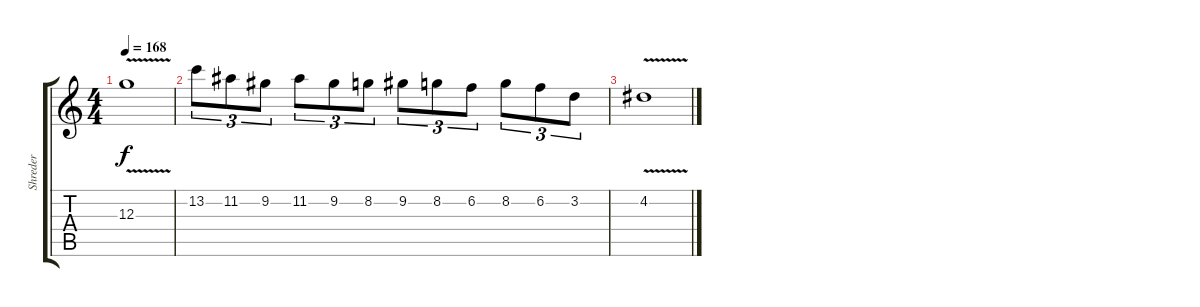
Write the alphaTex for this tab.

\track ("Shreder" "Shreder") {instrument distortionguitar}
\staff {score tabs}
\tuning (E4 B3 G3 D3 A2 E2) {hide}
\ts (4 4)
\tempo 168
\clef g2
\ks c
12.3{v}.1{dy f} |
13.2.8{tu (3 2)} 11.2.8{tu (3 2)} 9.2.8{tu (3 2)} 11.2.8{tu (3 2)} 9.2.8{tu (3 2)} 8.2.8{tu (3 2)} 9.2.8{tu (3 2)} 8.2.8{tu (3 2)} 6.2.8{tu (3 2)} 8.2.8{tu (3 2)} 6.2.8{tu (3 2)} 3.2.8{tu (3 2)} |
4.2{v}.1
